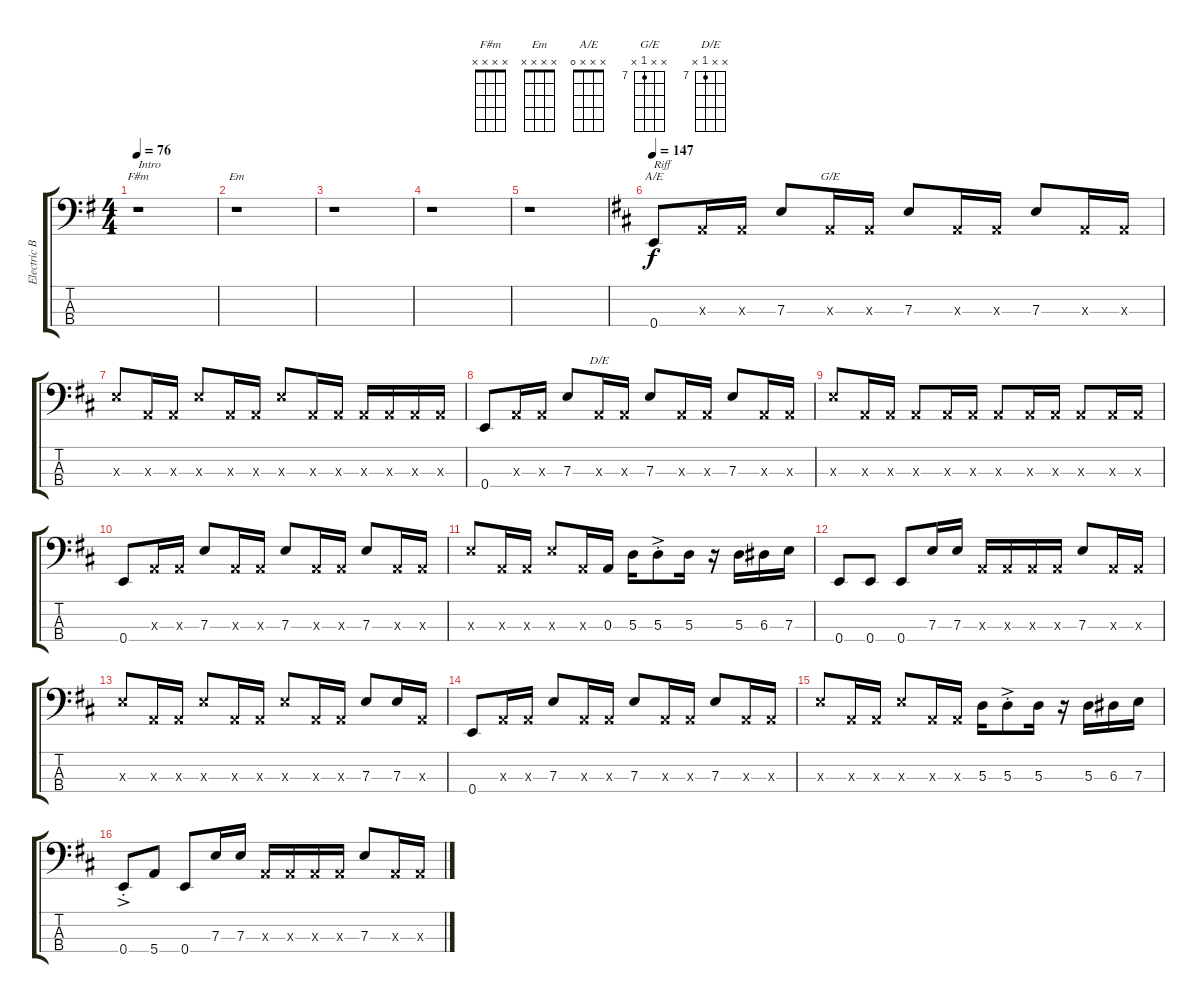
\track ("Electric Bass" "Electric B") {instrument electricbassfinger}
\staff {score tabs}
\tuning (G2 D2 A1 E1) {hide}
\chord ("F#m" x x x x)
\chord ("Em" x x x x)
\chord ("A/E" x x x 0)
\chord ("G/E" x x 7 x) {firstfret 7}
\chord ("D/E" x x 7 x) {firstfret 7}
\ts (4 4)
\tempo 76
\clef f4
\ks eminor
r.1{ch "F#m" txt "Intro" dy f instrument electricbassfinger} |
r.1{ch "Em"} |
r.1 |
r.1 |
r.1 |
\tempo 147
\ks d
0.4.8{ch "A/E" txt "Riff"} 0.3{x}.16 0.3{x}.16 7.3.8 0.3{x}.16{ch "G/E"} 0.3{x}.16 7.3.8 0.3{x}.16 0.3{x}.16 7.3.8 0.3{x}.16 0.3{x}.16 |
7.3{x}.8 0.3{x}.16 0.3{x}.16 7.3{x}.8 0.3{x}.16 0.3{x}.16 7.3{x}.8 0.3{x}.16 0.3{x}.16 0.3{x}.16 0.3{x}.16 0.3{x}.16 0.3{x}.16 |
0.4.8 0.3{x}.16 0.3{x}.16 7.3.8 0.3{x}.16{ch "D/E"} 0.3{x}.16 7.3.8 0.3{x}.16 0.3{x}.16 7.3.8 0.3{x}.16 0.3{x}.16 |
7.3{x}.8 0.3{x}.16 0.3{x}.16 0.3{x}.8 0.3{x}.16 0.3{x}.16 0.3{x}.8 0.3{x}.16 0.3{x}.16 0.3{x}.8 0.3{x}.16 0.3{x}.16 |
0.4.8 0.3{x}.16 0.3{x}.16 7.3.8 0.3{x}.16 0.3{x}.16 7.3.8 0.3{x}.16 0.3{x}.16 7.3.8 0.3{x}.16 0.3{x}.16 |
7.3{x}.8 0.3{x}.16 0.3{x}.16 7.3{x}.8 0.3{x}.16 0.3.16 5.3.16 5.3{ac st}.8 5.3.16 r.16 5.3.16 6.3.16 7.3.16 |
0.4.8 0.4.8 0.4.8 7.3.16 7.3.16 0.3{x}.16 0.3{x}.16 0.3{x}.16 0.3{x}.16 7.3.8 0.3{x}.16 0.3{x}.16 |
7.3{x}.8 0.3{x}.16 0.3{x}.16 7.3{x}.8 0.3{x}.16 0.3{x}.16 7.3{x}.8 0.3{x}.16 0.3{x}.16 7.3.8 7.3.16 0.3{x}.16 |
0.4.8 0.3{x}.16 0.3{x}.16 7.3.8 0.3{x}.16 0.3{x}.16 7.3.8 0.3{x}.16 0.3{x}.16 7.3.8 0.3{x}.16 0.3{x}.16 |
7.3{x}.8 0.3{x}.16 0.3{x}.16 7.3{x}.8 0.3{x}.16 0.3{x}.16 5.3.16 5.3{ac st}.8 5.3.16 r.16 5.3.16 6.3.16 7.3.16 |
0.4{ac st}.8 5.4.8 0.4.8 7.3.16 7.3.16 0.3{x}.16 0.3{x}.16 0.3{x}.16 0.3{x}.16 7.3.8 0.3{x}.16 0.3{x}.16
